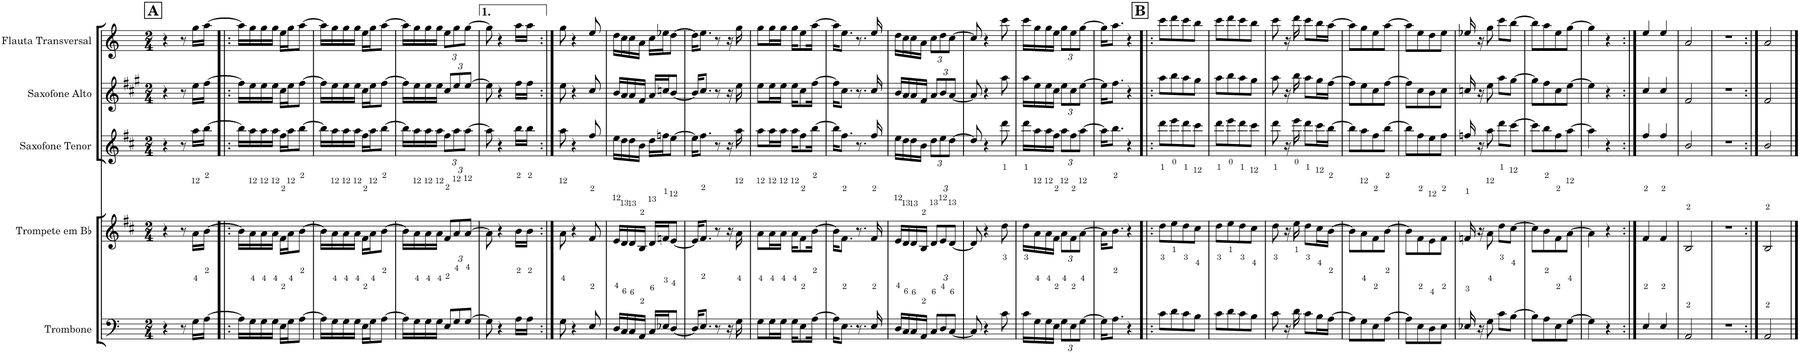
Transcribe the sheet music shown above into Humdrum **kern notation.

**kern	**kern	**kern	**kern	**kern
*part5	*part4	*part3	*part2	*part1
*staff5	*staff4	*staff3	*staff2	*staff1
*I"Trombone	*I"Trompete em Bb	*I"Saxofone Tenor	*I"Saxofone Alto	*I"Flauta Transversal
*I'Tbn.	*I'Tpt. em Bb	*I'Sax. Tn.	*	*I'Fl.
*clefF4	*clefG2	*clefG2	*clefG2	*clefG2
*	*Trd1c2	*Trd8c14	*Trd5c9	*
*k[]	*k[f#c#]	*k[f#c#]	*k[f#c#g#]	*k[]
*M2/4	*M2/4	*M2/4	*M2/4	*M2/4
!!LO:REH:place=s1:a:B:cj:fs=14:t=A
=1	=1	=1	=1	=1
4r	4r	4r	4r	4r
8r	8r	8r	8r	8r
16G\LL	16a\LL	16aa\LL	16ee\LL	16gg\LL
[16A\JJ	[16b\JJ	[16bb\JJ	[16ff#\JJ	[16aa\JJ
=2!|:	=2!|:	=2!|:	=2!|:	=2!|:
16A\LL]	16b\LL]	16bb\LL]	16ff#\LL]	16aa\LL]
16G\	16a\	16aa\	16ee\	16gg\
16G\	16a\	16aa\	16ee\	16gg\
16G\JJ	16a\JJ	16aa\JJ	16ee\JJ	16gg\JJ
16E\LL	16f#\LL	16ff#\LL	16cc#\LL	16ee\LL
16G\J	16a\J	16aa\J	16ee\J	16gg\J
[8A\J	[8b\J	[8bb\J	[8ff#\J	[8aa\J
=3	=3	=3	=3	=3
16A\LL]	16b\LL]	16bb\LL]	16ff#\LL]	16aa\LL]
16G\	16a\	16aa\	16ee\	16gg\
16G\	16a\	16aa\	16ee\	16gg\
16G\JJ	16a\JJ	16aa\JJ	16ee\JJ	16gg\JJ
16E\LL	16f#\LL	16ff#\LL	16cc#\LL	16ee\LL
16G\J	16a\J	16aa\J	16ee\J	16gg\J
[8A\J	[8b\J	[8bb\J	[8ff#\J	[8aa\J
=4	=4	=4	=4	=4
16A\LL]	16b\LL]	16bb\LL]	16ff#\LL]	16aa\LL]
16G\	16a\	16aa\	16ee\	16gg\
16G\	16a\	16aa\	16ee\	16gg\
16G\JJ	16a\JJ	16aa\JJ	16ee\JJ	16gg\JJ
*Xbrackettup	*Xbrackettup	*Xbrackettup	*Xbrackettup	*Xbrackettup
12E/L	12f#/L	12ff#\L	12cc#/L	12ee\L
12G/	12a/	12aa\	12ee/	12gg\
[12G/J	[12a/J	[12aa\J	[12ee/J	[12gg\J
=5	=5	=5	=5	=5
8G\]	8a\]	8aa\]	8ee\]	8gg\]
4r	4r	4r	4r	4r
16A\LL	16b\LL	16bb\LL	16ff#\LL	16aa\LL
16A\JJ	16b\JJ	16bb\JJ	16ff#\JJ	16aa\JJ
=6:|!	=6:|!	=6:|!	=6:|!	=6:|!
8G\	8a\	8aa\	8ee\	8gg\
4r	4r	4r	4r	4r
8E/	8f#/	8ff#/	8cc#/	8ee/
=7	=7	=7	=7	=7
16D/LL	16e/LL	16ee\LL	16b/LL	16dd\LL
16C/	16d/	16dd\	16a/	16cc\
16C/	16d/	16dd\	16a/	16cc\
16AA/JJ	16B/JJ	16b\JJ	16f#/JJ	16a\JJ
16C/LL	16d/LL	16dd\LL	16a/LL	16cc\LL
16E-X/J	16fn/J	16ffn\J	16ccn/J	16ee-X\J
[8D/J	[8e/J	[8ee\J	[8b/J	[8dd\J
=8	=8	=8	=8	=8
16D/KL]	16e/KL]	16ee\KL]	16b/KL]	16dd\KL]
8.E/J	8.f#/J	8.ff#\J	8.cc#/J	8.ee\J
8r	8r	8r	8r	8r
16r	16r	16r	16r	16r
16G\	16a\	16aa\	16ee\	16gg\
=9	=9	=9	=9	=9
8G\L	8a\L	8aa\L	8ee\L	8gg\L
16G\L	16a\L	16aa\L	16ee\L	16gg\L
16G\JJ	16a\JJ	16aa\JJ	16ee\JJ	16gg\JJ
16G\KL	16a\KL	16aa\KL	16ee\KL	16gg\KL
8E\	8f#\	8ff#\	8cc#\	8ee\
[16A\Jk	[16b\Jk	[16bb\Jk	[16ff#\Jk	[16aa\Jk
=10	=10	=10	=10	=10
16A\KL]	16b\KL]	16bb\KL]	16ff#\KL]	16aa\KL]
8.E\J	8.f#\J	8.ff#\J	8.cc#\J	8.ee\J
8.r	8.r	8.r	8.r	8.r
16E/	16f#/	16ff#/	16cc#/	16ee/
=11	=11	=11	=11	=11
16D/LL	16e/LL	16ee\LL	16b/LL	16dd\LL
16C/	16d/	16dd\	16a/	16cc\
16C/	16d/	16dd\	16a/	16cc\
16AA/JJ	16B/JJ	16b\JJ	16f#/JJ	16a\JJ
12C/L	12d/L	12dd\L	12a/L	12cc\L
12D/	12e/	12ee\	12b/	12dd\
[12C/J	[12d/J	[12dd\J	[12a/J	[12cc\J
=12	=12	=12	=12	=12
8C/]	8d/]	8dd/]	8a/]	8cc/]
4r	4r	4r	4r	4r
8c\	8dd\	8ddd\	8aa\	8ccc\
=13	=13	=13	=13	=13
16c\LL	16dd\LL	16ddd\LL	16aa\LL	16ccc\LL
16G\	16a\	16aa\	16ee\	16gg\
16G\	16a\	16aa\	16ee\	16gg\
16E\JJ	16f#\JJ	16ff#\JJ	16cc#\JJ	16ee\JJ
12G\L	12a\L	12aa\L	12ee\L	12gg\L
12E\	12f#\	12ff#\	12cc#\	12ee\
[12G\J	[12a\J	[12aa\J	[12ee\J	[12gg\J
=14	=14	=14	=14	=14
16G\KL]	16a\KL]	16aa\KL]	16ee\KL]	16gg\KL]
8.A\J	8.b\J	8.bb\J	8.ff#\J	8.aa\J
4r	4r	4r	4r	4r
!!LO:REH:place=s1:a:B:cj:fs=14:t=B
=15!|:	=15!|:	=15!|:	=15!|:	=15!|:
8c\L	8dd\L	8ddd\L	8aa\L	8ccc\L
8d\	8ee\	8eee\	8bb\	8ddd\
8c\	8dd\	8ddd\	8aa\	8ccc\
8B\J	8cc#\J	8ccc#\J	8gg#\J	8bb\J
=16	=16	=16	=16	=16
8c\L	8dd\L	8ddd\L	8aa\L	8ccc\L
8d\	8ee\	8eee\	8bb\	8ddd\
8c\	8dd\	8ddd\	8aa\	8ccc\
8B\J	8cc#\J	8ccc#\J	8gg#\J	8bb\J
=17	=17	=17	=17	=17
8c\	8dd\	8ddd\	8aa\	8ccc\
16r	16r	16r	16r	16r
16d\	16ee\	16eee\	16bb\	16ddd\
8c\L	8dd\L	8ddd\L	8aa\L	8ccc\L
16B\L	16cc#\L	16ccc#\L	16gg#\L	16bb\L
[16A\JJ	[16b\JJ	[16bb\JJ	[16ff#\JJ	[16aa\JJ
=18	=18	=18	=18	=18
8A\L]	8b\L]	8bb\L]	8ff#\L]	8aa\L]
8G\	8a\	8aa\	8ee\	8gg\
8E\	8f#\	8ff#\	8cc#\	8ee\
[8A\J	[8b\J	[8bb\J	[8ff#\J	[8aa\J
=19	=19	=19	=19	=19
8A\L]	8b\L]	8bb\L]	8ff#\L]	8aa\L]
8E\	8f#\	8ff#\	8cc#\	8ee\
8D\	8e\	8ee\	8b\	8dd\
8E\J	8f#\J	8ff#\J	8cc#\J	8ee\J
=20	=20	=20	=20	=20
16E-X/	16fn/	16ffn/	16ccn/	16ee-X/
16r	16r	16r	16r	16r
8G\	8a\	8aa\	8ee\	8gg\
8c\L	8dd\L	8ddd\L	8aa\L	8ccc\L
[8B\J	[8cc#\J	[8ccc#\J	[8gg#\J	[8bb\J
=21	=21	=21	=21	=21
8B\L]	8cc#\L]	8ccc#\L]	8gg#\L]	8bb\L]
8A\	8b\	8bb\	8ff#\	8aa\
8E\	8f#\	8ff#\	8cc#\	8ee\
[8G\J	[8a\J	[8aa\J	[8ee\J	[8gg\J
=22	=22	=22	=22	=22
4G\]	4a\]	4aa\]	4ee\]	4gg\]
4r	4r	4r	4r	4r
=23:|!	=23:|!	=23:|!	=23:|!	=23:|!
4E/	4f#/	4ff#/	4cc#/	4ee/
4E/	4f#/	4ff#/	4cc#/	4ee/
=24	=24	=24	=24	=24
2AA/	2B/	2b/	2f#/	2a/
=25	=25	=25	=25	=25
2r	2r	2r	2r	2r
=26:|!	=26:|!	=26:|!	=26:|!	=26:|!
2AA/	2B/	2b/	2f#/	2a/
==	==	==	==	==
*-	*-	*-	*-	*-
